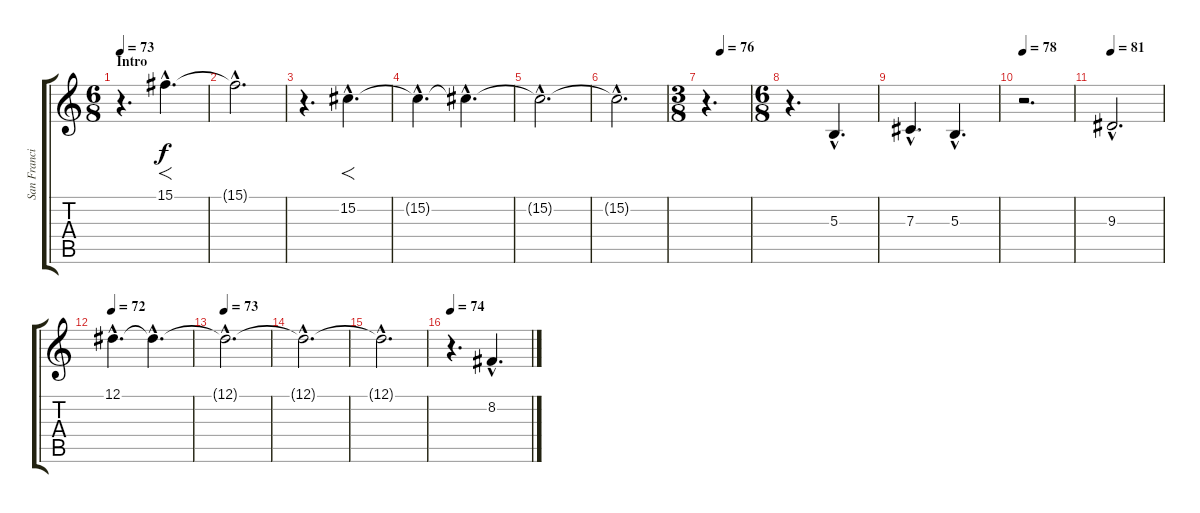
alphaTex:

\track ("San Francisco Symphony Orchestra" "San Franci") {instrument stringensemble1}
\staff {score tabs}
\tuning (Eb4 Bb3 Gb3 Db3 Ab2 Eb2) {hide}
\ts (6 8)
\section ("" "Intro")
\tempo 73
\clef g2
\ks c
r.4{d dy f instrument stringensemble1} 15.1{hac}.4{f d} |
15.1{hac t}.2{d} |
r.4{d} 15.2{hac}.4{f d} |
15.2{hac t}.4{d} 15.2{hac t}.4{d} |
15.2{hac t}.2{d} |
15.2{hac t}.2{d} |
\ts (3 8)
\tempo (76 0.3333333333333333)
r.4{d} |
\ts (6 8)
r.4{d} 5.3{hac}.4{d} |
7.3{hac}.4{d} 5.3{hac}.4{d} |
\tempo 78
r.2{d} |
\tempo 81
9.3{hac}.2{d} |
\tempo 72
12.1{hac}.4{d} 12.1{hac t}.4{d} |
\tempo 73
12.1{hac t}.2{d} |
12.1{hac t}.2{d} |
12.1{hac t}.2{d} |
\tempo 74
r.4{d} 8.2{hac}.4{d}
